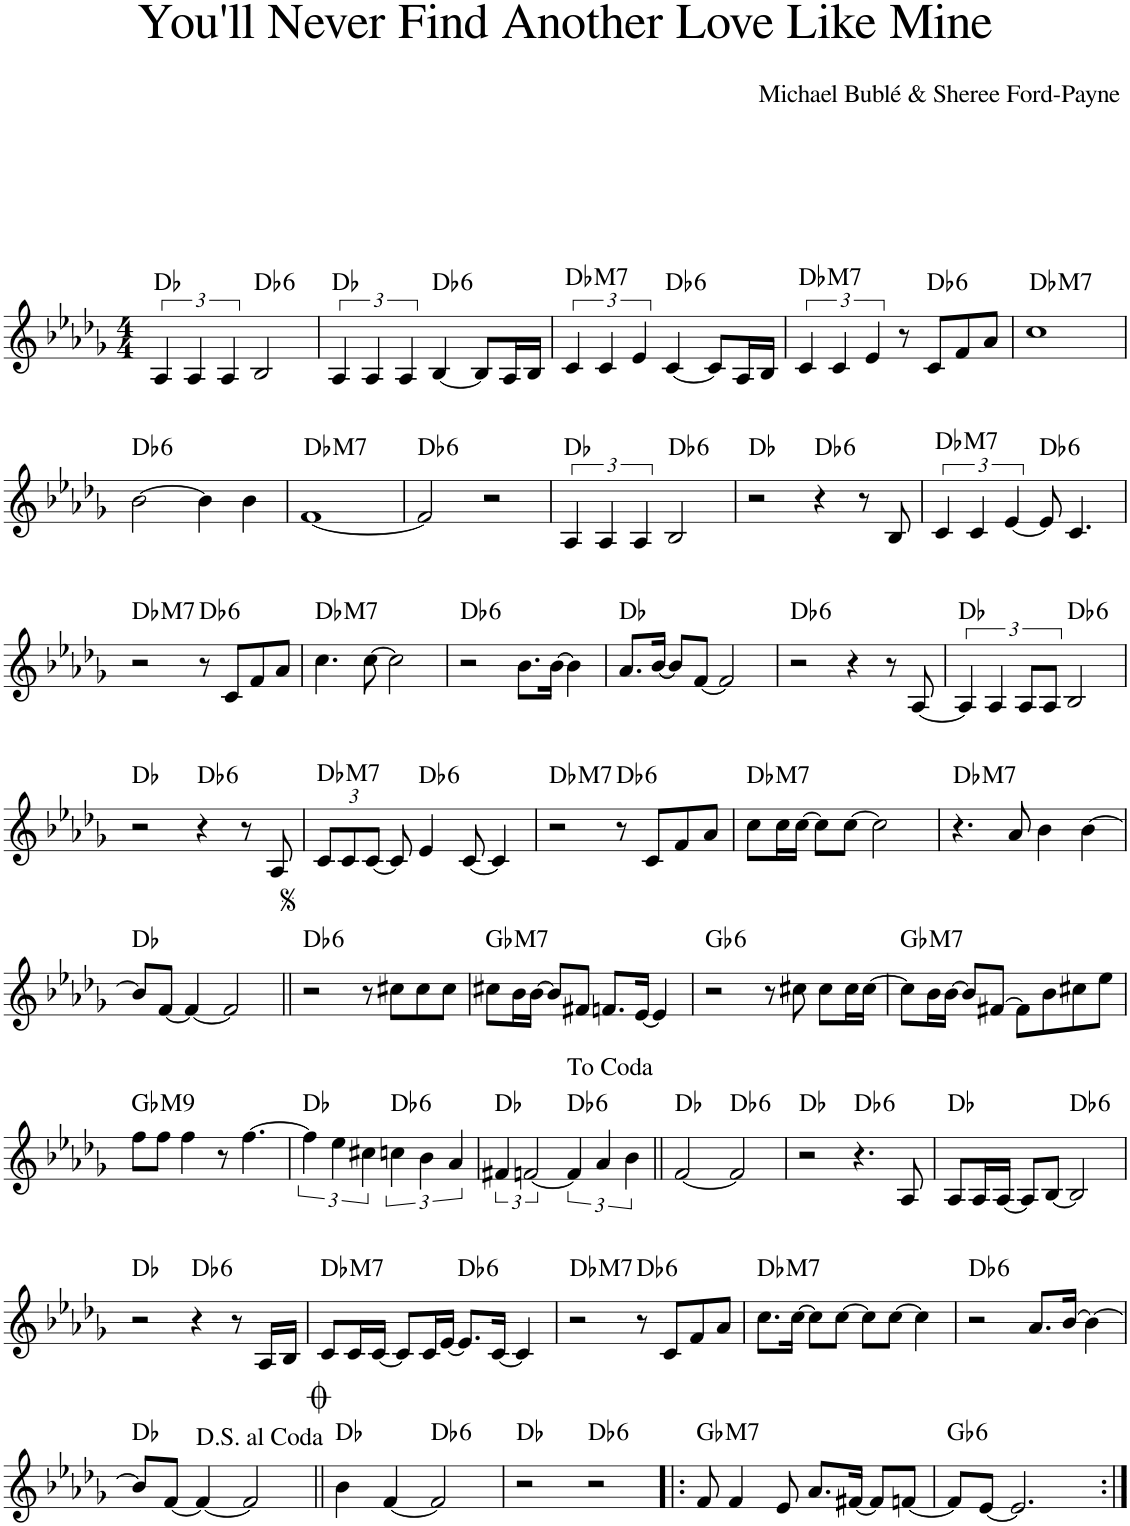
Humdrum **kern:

**kern	**harte
*part1	*part1
*staff1	*
*I"Piano	*
*I'Pno.	*
*clefG2	*
*k[b-e-a-d-g-]	*
*M4/4	*
=1	=1
6A-/	Db:maj
6A-/	.
6A-/	.
!	!LO:H:kt=6
2B-/	Db:maj6
=2	=2
6A-/	Db:maj
6A-/	.
6A-/	.
!	!LO:H:kt=6
[4B-/	Db:maj6
8B-/L]	.
16A-/L	.
16B-/JJ	.
=3	=3
!	!LO:H:kt=M7
6c/	Db:maj7
6c/	.
6e-/	.
!	!LO:H:kt=6
[4c/	Db:maj6
8c/L]	.
16A-/L	.
16B-/JJ	.
=4	=4
!	!LO:H:kt=M7
6c/	Db:maj7
6c/	.
6e-/	.
8r	.
!	!LO:H:kt=6
8c/L	Db:maj6
8f/	.
8a-/J	.
=5	=5
!	!LO:H:kt=M7
1cc	Db:maj7
!!LO:LB:g=z
=6	=6
!	!LO:H:kt=6
[2b-\	Db:maj6
4b-\]	.
4b-\	.
=7	=7
!	!LO:H:kt=M7
[1f	Db:maj7
=8	=8
!	!LO:H:kt=6
2f/]	Db:maj6
2r	.
=9	=9
6A-/	Db:maj
6A-/	.
6A-/	.
!	!LO:H:kt=6
2B-/	Db:maj6
=10	=10
2r	Db:maj
!	!LO:H:kt=6
4r	Db:maj6
8r	.
8B-/	.
=11	=11
!	!LO:H:kt=M7
6c/	Db:maj7
6c/	.
[6e-/	.
!	!LO:H:kt=6
8e-/]	Db:maj6
4.c/	.
!!LO:LB:g=z
=12	=12
!	!LO:H:kt=M7
2r	Db:maj7
!	!LO:H:kt=6
8r	Db:maj6
8c/L	.
8f/	.
8a-/J	.
=13	=13
!	!LO:H:kt=M7
4.cc\	Db:maj7
[8cc\	.
2cc\]	.
=14	=14
!	!LO:H:kt=6
2r	Db:maj6
8.b-\L	.
[16b-\Jk	.
4b-\]	.
=15	=15
8.a-/L	Db:maj
[16b-/Jk	.
8b-/L]	.
[8f/J	.
2f/]	.
=16	=16
!	!LO:H:kt=6
2r	Db:maj6
4r	.
8r	.
[8A-/	.
=17	=17
6A-/]	Db:maj
6A-/	.
12A-/L	.
12A-/J	.
!	!LO:H:kt=6
2B-/	Db:maj6
!!LO:LB:g=z
=18	=18
2r	Db:maj
!	!LO:H:kt=6
4r	Db:maj6
8r	.
8A-/	.
=19	=19
*Xbrackettup	*
!	!LO:H:kt=M7
12c/L	Db:maj7
12c/	.
[12c/J	.
8c/]	.
!	!LO:H:kt=6
4e-/	Db:maj6
[8c/	.
4c/]	.
=20	=20
!	!LO:H:kt=M7
2r	Db:maj7
!	!LO:H:kt=6
8r	Db:maj6
8c/L	.
8f/	.
8a-/J	.
=21	=21
!	!LO:H:kt=M7
8cc\L	Db:maj7
16cc\L	.
[16cc\JJ	.
8cc\L]	.
[8cc\J	.
2cc\]	.
=22	=22
!	!LO:H:kt=M7
4.r	Db:maj7
8a-/	.
4b-\	.
[4b-\	.
!!LO:LB:g=z
=23	=23
8b-/L]	Db:maj
[8f/J	.
4f/_	.
2f/]	.
=24||	=24||
!	!LO:H:kt=6
2r	Db:maj6
8r	.
8cc#X\L	.
8cc#\	.
8cc#\J	.
=25	=25
!	!LO:H:kt=M7
8cc#X\L	Gb:maj7
16b-\L	.
[16b-\JJ	.
8b-/L]	.
8f#X/J	.
8.fn/L	.
[16e-/Jk	.
4e-/]	.
=26	=26
!	!LO:H:kt=6
2r	Gb:maj6
8r	.
8cc#X\	.
8cc#\L	.
16cc#\L	.
[16cc#\JJ	.
=27	=27
!	!LO:H:kt=M7
8cc#\L]	Gb:maj7
16b-\L	.
[16b-\JJ	.
8b-/L]	.
[8f#X/J	.
8f#\L]	.
8b-\	.
8cc#X\	.
8ee-\J	.
!!LO:LB:g=z
=28	=28
!	!LO:H:kt=M9
8ff\L	Gb:maj9
8ff\J	.
4ff\	.
8r	.
[4.ff\	.
=29	=29
*brackettup	*
6ff\]	Db:maj
6ee-\	.
6cc#X\	.
!	!LO:H:kt=6
6ccn\	Db:maj6
6b-\	.
6a-/	.
=30	=30
6f#X/	Db:maj
[3fn/	.
!	!LO:H:kt=6
6f/]	Db:maj6
6a-/	.
6b-\	.
=31||	=31||
[2f/	Db:maj
!	!LO:H:kt=6
2f/]	Db:maj6
=32	=32
2r	Db:maj
!	!LO:H:kt=6
4.r	Db:maj6
8A-/	.
=33	=33
8A-/L	Db:maj
16A-/L	.
[16A-/JJ	.
8A-/L]	.
[8B-/J	.
!	!LO:H:kt=6
2B-/]	Db:maj6
!!LO:LB:g=z
=34	=34
2r	Db:maj
!	!LO:H:kt=6
4r	Db:maj6
8r	.
16A-/LL	.
16B-/JJ	.
=35	=35
!	!LO:H:kt=M7
8c/L	Db:maj7
16c/L	.
[16c/JJ	.
8c/L]	.
16c/L	.
[16e-/JJ	.
!	!LO:H:kt=6
8.e-/L]	Db:maj6
[16c/Jk	.
4c/]	.
=36	=36
!	!LO:H:kt=M7
2r	Db:maj7
!	!LO:H:kt=6
8r	Db:maj6
8c/L	.
8f/	.
8a-/J	.
=37	=37
!	!LO:H:kt=M7
8.cc\L	Db:maj7
[16cc\Jk	.
8cc\L]	.
[8cc\J	.
8cc\L]	.
[8cc\J	.
4cc\]	.
=38	=38
!	!LO:H:kt=6
2r	Db:maj6
8.a-/L	.
[16b-/Jk	.
4b-\_	.
!!LO:LB:g=z
=39	=39
8b-/L]	Db:maj
[8f/J	.
4f/_	.
2f/]	.
=40||	=40||
4b-\	Db:maj
[4f/	.
!	!LO:H:kt=6
2f/]	Db:maj6
=41	=41
2r	Db:maj
!	!LO:H:kt=6
2r	Db:maj6
=42!|:	=42!|:
!	!LO:H:kt=M7
8f/	Gb:maj7
4f/	.
8e-/	.
8.a-/L	.
[16f#X/Jk	.
8f#/L]	.
[8fn/J	.
=43	=43
!	!LO:H:kt=6
8f/L]	Gb:maj6
[8e-/J	.
2.e-/]	.
=:|!	=:|!
*-	*-
